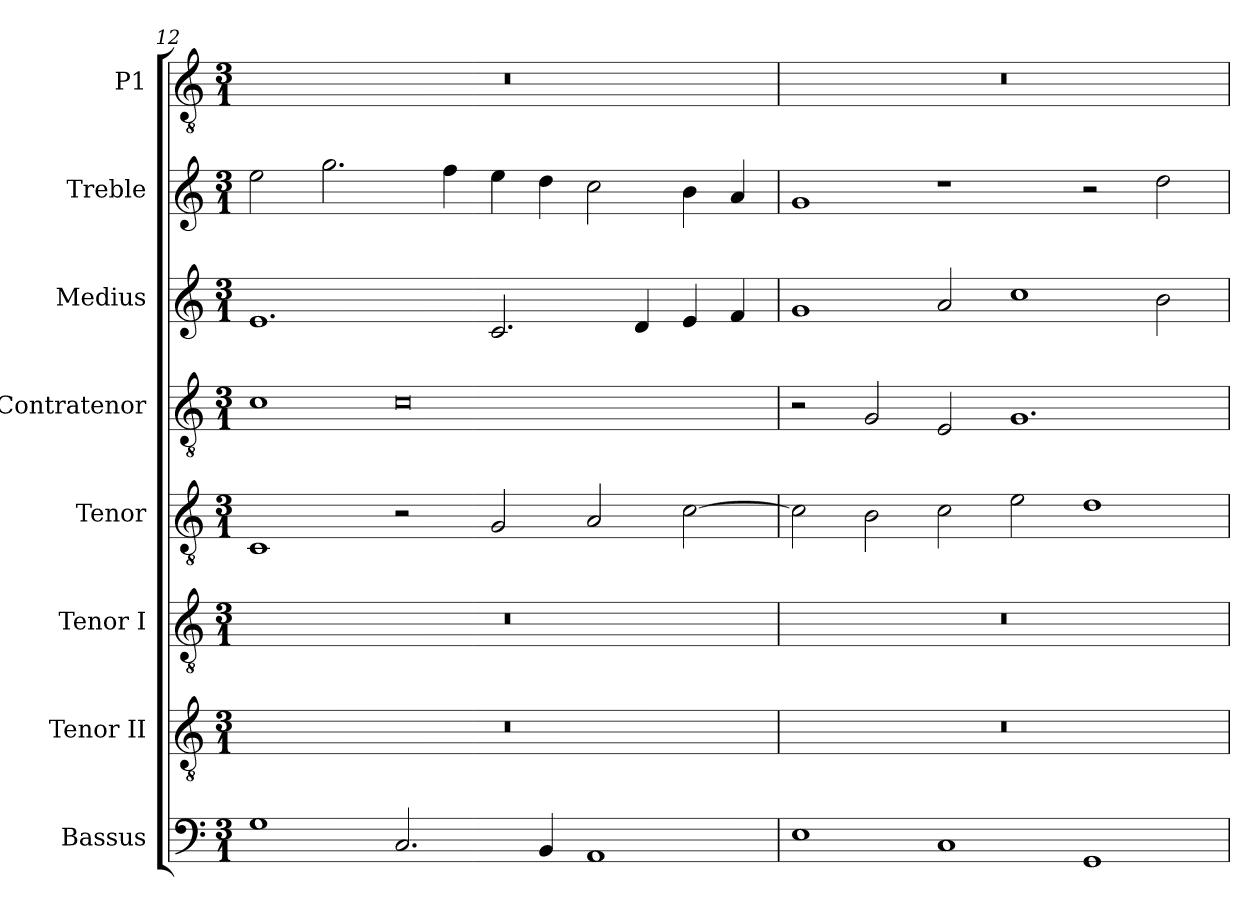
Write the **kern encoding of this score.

**kern	**kern	**kern	**kern	**kern	**kern	**kern	**kern
*part8	*part7	*part6	*part5	*part4	*part3	*part2	*part1
*staff8	*staff7	*staff6	*staff5	*staff4	*staff3	*staff2	*staff1
*I"Bassus	*I"Tenor II	*I"Tenor I	*I"Tenor	*I"Contratenor	*I"Medius	*I"Treble	*I"P1
*I'B.	*I'T II.	*I'T I.	*I'T.	*I'Ct.	*I'M.	*I'Tr.	*
!!LO:LB:g=z
*clefF4	*clefGv2	*clefGv2	*clefGv2	*clefGv2	*clefG2	*clefG2	*clefGv2
*	*ITrd7c12	*ITrd7c12	*ITrd7c12	*ITrd7c12	*	*	*ITrd7c12
*k[]	*k[]	*k[]	*k[]	*k[]	*k[]	*k[]	*k[]
*C:	*C:	*C:	*C:	*C:	*C:	*C:	*C:
*M3/1	*M3/1	*M3/1	*M3/1	*M3/1	*M3/1	*M3/1	*M3/1
=12	=12	=12	=12	=12	=12	=12	=12
!	!LO:N:vis=1	!LO:N:vis=1	!	!	!	!	!LO:N:vis=1
1Gi	0.r	0.r	1CCi	1Ci	1.ei	2eei\	0.r
.	.	.	.	.	.	2.ggi\	.
2.Ci/	.	.	2r	0Ci	.	.	.
.	.	.	.	.	.	4ffi\	.
.	.	.	2GGi/	.	2.ci/	4eei\	.
4BBi/	.	.	.	.	.	4ddi\	.
1AAi	.	.	2AAi/	.	.	2cci\	.
.	.	.	.	.	4di/	.	.
.	.	.	[>2Ci\	.	4ei/	4bi\	.
.	.	.	.	.	4fi/	4ai/	.
=13`	=13`	=13`	=13`	=13`	=13`	=13`	=13`
!	!LO:N:vis=1	!LO:N:vis=1	!	!	!	!	!LO:N:vis=1
1Ei	0.r	0.r	2Ci\]	2r	1gi	1gi	0.r
.	.	.	2BBi\	2GGi/	.	.	.
1Ci	.	.	2Ci\	2EEi/	2ai/	1r	.
.	.	.	2Ei\	1.GGi	1cci	.	.
1GGi	.	.	1Di	.	.	2r	.
.	.	.	.	.	2bi\	2ddi\	.
=`	=`	=`	=`	=`	=`	=`	=`
*-	*-	*-	*-	*-	*-	*-	*-
